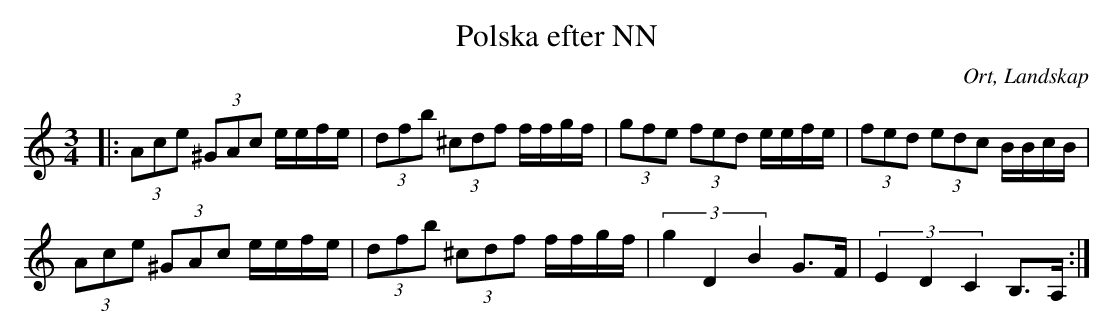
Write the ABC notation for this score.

X:1
T:Polska efter NN
O:Ort, Landskap
M:3/4
L:1/8
M:3/4
K:C
|: (3 Ace (3^GAc e/e/f/e/| (3 dfb (3^cdf f/f/g/f/|(3gfe (3fed e/e/f/e/|(3fed (3edc B/B/c/B/ |
(3Ace (3^GAc e/e/f/e/| (3 dfb (3^cdf f/f/g/f/|(3:2:3 g2 D2 B2 G>F|(3:2:3 E2 D2 C2 B,>A,:|
